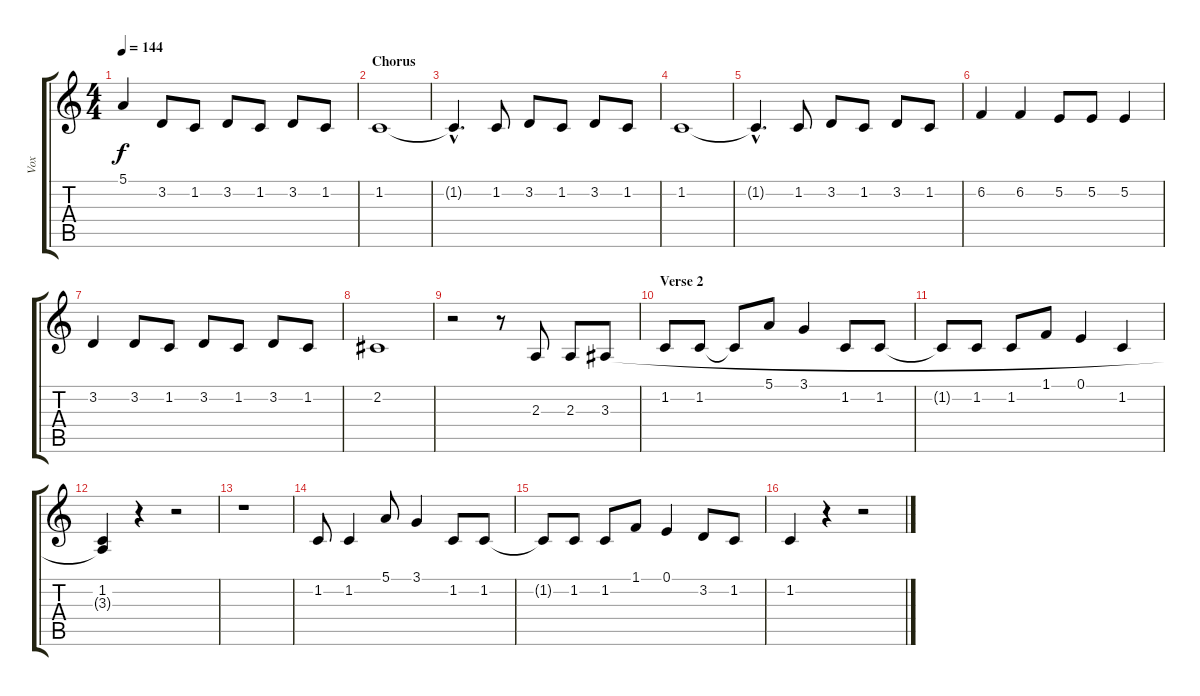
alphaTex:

\track ("Vox" "Vox") {instrument bassoon}
\staff {score tabs}
\tuning (E4 B3 G3 D3 A2 E2) {hide}
\ts (4 4)
\tempo 144
\clef g2
\ks c
5.1.4{dy f} 3.2.8 1.2.8 3.2.8 1.2.8 3.2.8 1.2.8 |
\section ("" "Chorus")
1.2.1 |
1.2{hac t}.4{d} 1.2.8 3.2.8 1.2.8 3.2.8 1.2.8 |
1.2.1 |
1.2{hac t}.4{d} 1.2.8 3.2.8 1.2.8 3.2.8 1.2.8 |
6.2.4 6.2.4 5.2.8 5.2.8 5.2.4 |
3.2.4 3.2.8 1.2.8 3.2.8 1.2.8 3.2.8 1.2.8 |
2.2.1 |
r.2 r.8 2.3.8 2.3.8 3.3.8 |
\section ("" "Verse 2")
1.2.8 1.2.8 1.2{t}.8 5.1.8 3.1.4 1.2.8 1.2.8 |
1.2{t}.8 1.2.8 1.2.8 1.1.8 0.1.4 1.2.4 |
(1.2 3.3{t}).4 r.4 r.2 |
r.1 |
1.2.8 1.2.4 5.1.8 3.1.4 1.2.8 1.2.8 |
1.2{t}.8 1.2.8 1.2.8 1.1.8 0.1.4 3.2.8 1.2.8 |
1.2.4 r.4 r.2
